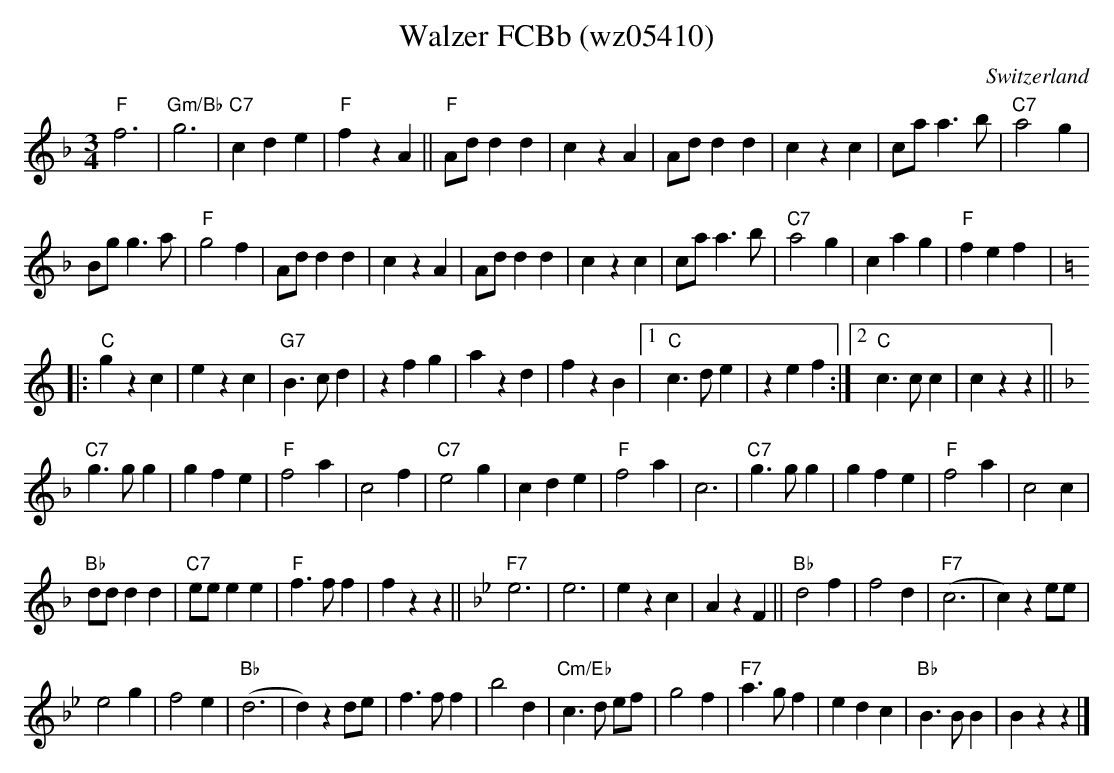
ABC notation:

X:1
T: Walzer FCBb (wz05410)
O:Switzerland
M:3/4
L:1/4
K:F major
"F"f3 | "Gm/Bb"g3 | "C7"cde | "F"fzA || "F"A/d/ dd | czA | A/d/dd | czc | c/a/a>b | "C7"a2g |
B/g/g>a | "F"g2f | A/d/dd | czA | A/d/dd | czc | c/a/a>b | "C7"a2g | cag | "F"fef |: [K:C]
"C"gzc | ezc | "G7"B>cd | zfg | azd | fzB |1 "C"c>de | zef :|2 "C"c>cc | czz || [K:F]
"C7"g>gg | gfe | "F"f2a | c2f | "C7"e2g | cde | "F"f2a | c3 | "C7"g>gg | gfe | "F"f2a | c2c |
"Bb"d/d/dd | "C7"e/e/ee | "F"f>ff | fzz || [K:Bb] "F7"e3 | e3 | ezc | AzF || "Bb"d2f | f2d | "F7"(c3 | c)ze/e/ |
e2g | f2e | "Bb"(d3 | d)zd/e/ | f>ff | b2d | "Cm/Eb"c>d e/f/ | g2f | "F7"a>gf | edc | "Bb"B>BB | Bzz |]
